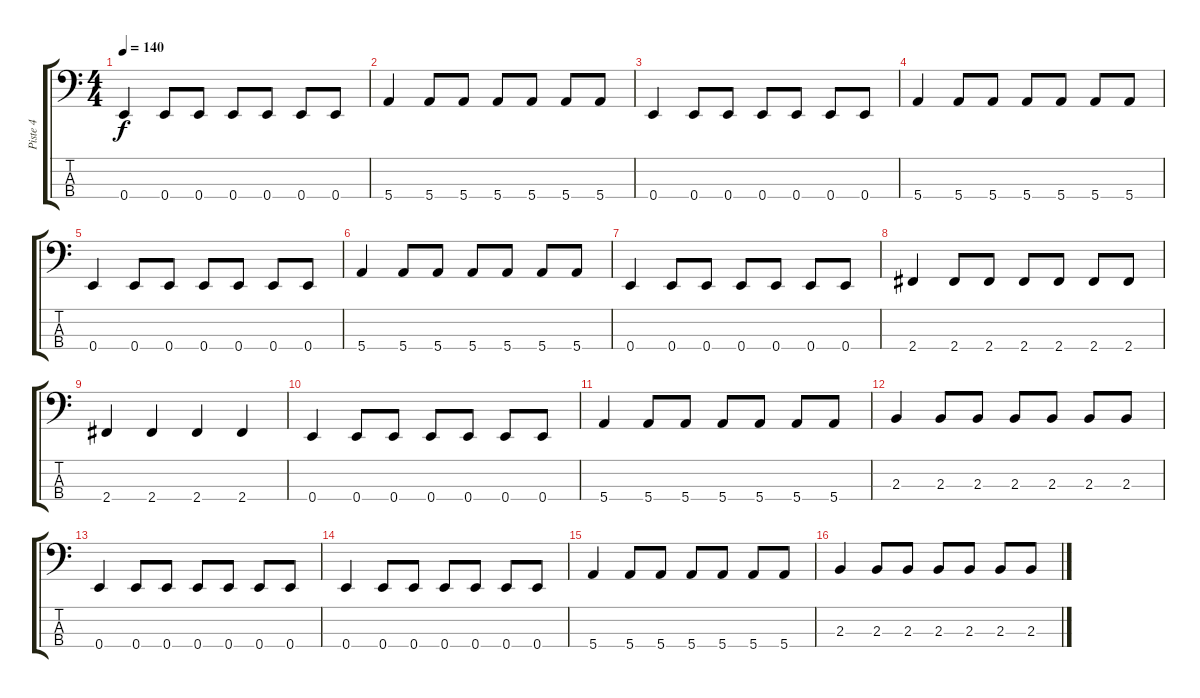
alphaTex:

\track ("Piste 4" "Piste 4") {instrument electricbassfinger}
\staff {score tabs}
\tuning (G2 D2 A1 E1) {hide}
\ts (4 4)
\tempo 140
\clef f4
\ks c
0.4.4{dy f} 0.4.8 0.4.8 0.4.8 0.4.8 0.4.8 0.4.8 |
5.4.4 5.4.8 5.4.8 5.4.8 5.4.8 5.4.8 5.4.8 |
0.4.4 0.4.8 0.4.8 0.4.8 0.4.8 0.4.8 0.4.8 |
5.4.4 5.4.8 5.4.8 5.4.8 5.4.8 5.4.8 5.4.8 |
0.4.4 0.4.8 0.4.8 0.4.8 0.4.8 0.4.8 0.4.8 |
5.4.4 5.4.8 5.4.8 5.4.8 5.4.8 5.4.8 5.4.8 |
0.4.4 0.4.8 0.4.8 0.4.8 0.4.8 0.4.8 0.4.8 |
2.4.4 2.4.8 2.4.8 2.4.8 2.4.8 2.4.8 2.4.8 |
2.4.4 2.4.4 2.4.4 2.4.4 |
0.4.4 0.4.8 0.4.8 0.4.8 0.4.8 0.4.8 0.4.8 |
5.4.4 5.4.8 5.4.8 5.4.8 5.4.8 5.4.8 5.4.8 |
2.3.4 2.3.8 2.3.8 2.3.8 2.3.8 2.3.8 2.3.8 |
0.4.4 0.4.8 0.4.8 0.4.8 0.4.8 0.4.8 0.4.8 |
0.4.4 0.4.8 0.4.8 0.4.8 0.4.8 0.4.8 0.4.8 |
5.4.4 5.4.8 5.4.8 5.4.8 5.4.8 5.4.8 5.4.8 |
2.3.4 2.3.8 2.3.8 2.3.8 2.3.8 2.3.8 2.3.8
